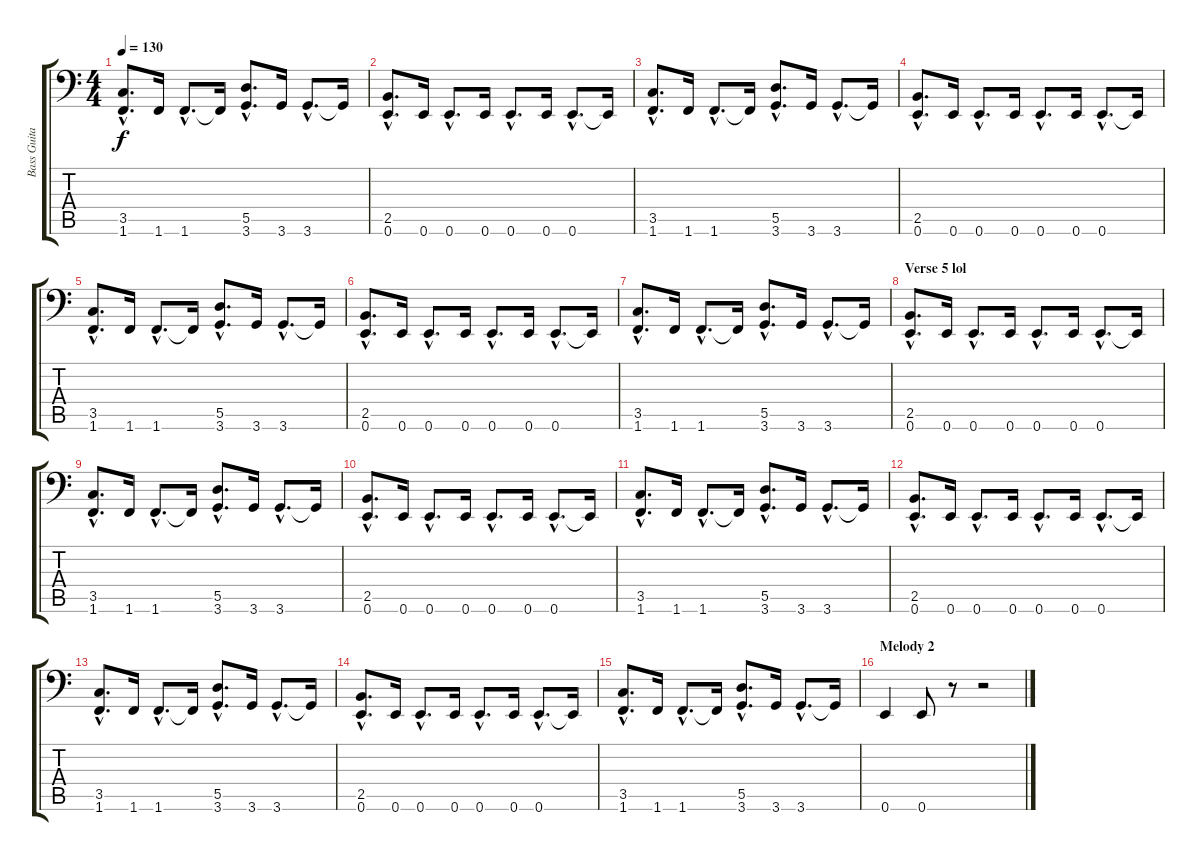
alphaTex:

\track ("Bass Guitar - Rhythm" "Bass Guita") {instrument electricbasspick}
\staff {score tabs}
\tuning (E3 B2 G2 D2 A1 E1) {hide}
\ts (4 4)
\tempo 130
\clef f4
\ks c
(3.5{hac} 1.6{hac}).8{d dy f} 1.6.16 1.6{hac}.8{d} 1.6{t}.16 (5.5{hac} 3.6{hac}).8{d} 3.6.16 3.6{hac}.8{d} 3.6{t}.16 |
(2.5{hac} 0.6{hac}).8{d} 0.6.16 0.6{hac}.8{d} 0.6.16 0.6{hac}.8{d} 0.6.16 0.6{hac}.8{d} 0.6{t}.16 |
(3.5{hac} 1.6{hac}).8{d} 1.6.16 1.6{hac}.8{d} 1.6{t}.16 (5.5{hac} 3.6{hac}).8{d} 3.6.16 3.6{hac}.8{d} 3.6{t}.16 |
(2.5{hac} 0.6{hac}).8{d} 0.6.16 0.6{hac}.8{d} 0.6.16 0.6{hac}.8{d} 0.6.16 0.6{hac}.8{d} 0.6{t}.16 |
(3.5{hac} 1.6{hac}).8{d} 1.6.16 1.6{hac}.8{d} 1.6{t}.16 (5.5{hac} 3.6{hac}).8{d} 3.6.16 3.6{hac}.8{d} 3.6{t}.16 |
(2.5{hac} 0.6{hac}).8{d} 0.6.16 0.6{hac}.8{d} 0.6.16 0.6{hac}.8{d} 0.6.16 0.6{hac}.8{d} 0.6{t}.16 |
(3.5{hac} 1.6{hac}).8{d} 1.6.16 1.6{hac}.8{d} 1.6{t}.16 (5.5{hac} 3.6{hac}).8{d} 3.6.16 3.6{hac}.8{d} 3.6{t}.16 |
\section ("" "Verse 5 lol")
(2.5{hac} 0.6{hac}).8{d} 0.6.16 0.6{hac}.8{d} 0.6.16 0.6{hac}.8{d} 0.6.16 0.6{hac}.8{d} 0.6{t}.16 |
(3.5{hac} 1.6{hac}).8{d} 1.6.16 1.6{hac}.8{d} 1.6{t}.16 (5.5{hac} 3.6{hac}).8{d} 3.6.16 3.6{hac}.8{d} 3.6{t}.16 |
(2.5{hac} 0.6{hac}).8{d} 0.6.16 0.6{hac}.8{d} 0.6.16 0.6{hac}.8{d} 0.6.16 0.6{hac}.8{d} 0.6{t}.16 |
(3.5{hac} 1.6{hac}).8{d} 1.6.16 1.6{hac}.8{d} 1.6{t}.16 (5.5{hac} 3.6{hac}).8{d} 3.6.16 3.6{hac}.8{d} 3.6{t}.16 |
(2.5{hac} 0.6{hac}).8{d} 0.6.16 0.6{hac}.8{d} 0.6.16 0.6{hac}.8{d} 0.6.16 0.6{hac}.8{d} 0.6{t}.16 |
(3.5{hac} 1.6{hac}).8{d} 1.6.16 1.6{hac}.8{d} 1.6{t}.16 (5.5{hac} 3.6{hac}).8{d} 3.6.16 3.6{hac}.8{d} 3.6{t}.16 |
(2.5{hac} 0.6{hac}).8{d} 0.6.16 0.6{hac}.8{d} 0.6.16 0.6{hac}.8{d} 0.6.16 0.6{hac}.8{d} 0.6{t}.16 |
(3.5{hac} 1.6{hac}).8{d} 1.6.16 1.6{hac}.8{d} 1.6{t}.16 (5.5{hac} 3.6{hac}).8{d} 3.6.16 3.6{hac}.8{d} 3.6{t}.16 |
\section ("" "Melody 2")
0.6.4 0.6.8 r.8 r.2
